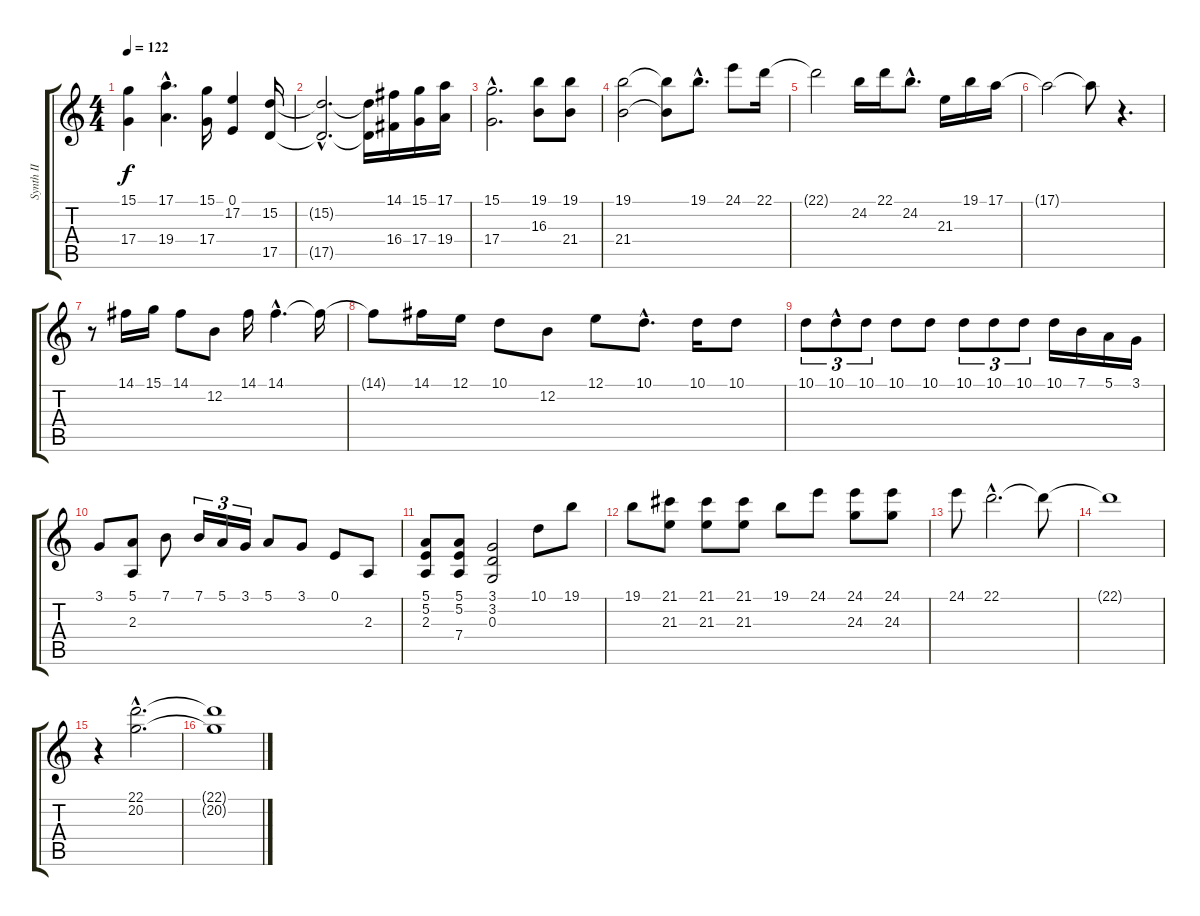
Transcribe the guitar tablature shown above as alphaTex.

\track ("Synth II" "Synth II") {instrument stringensemble1}
\staff {score tabs}
\tuning (E4 B3 G3 D3 A2 E2) {hide}
\ts (4 4)
\tempo 122
\clef g2
\ks c
(15.1{t} 17.4{t}).4{dy f} (17.1{hac} 19.4{hac}).4{d} (15.1 17.4).16 (0.1 17.2).4 (15.2 17.5).16 |
(15.2{hac t} 17.5{hac t}).2{d} (15.2{t} 17.5{t}).16 (14.1 16.4).16 (15.1 17.4).16 (17.1 19.4).16 |
(15.1{hac} 17.4{hac}).2{d} (19.1 16.3).8 (19.1 21.4).8 |
(19.1 21.4).2 (19.1{t} 21.4{t}).8 19.1{hac}.8{d} 24.1.8 22.1.16 |
22.1{t}.2 24.2.16 22.1.16 24.2{hac}.8{d} 21.3.16 19.1.16 17.1.16 |
17.1{t}.2 17.1{t}.8 r.4{d} |
r.8 14.1.16 15.1.16 14.1.8 12.2.8 14.1.16 14.1{hac}.4{d} 14.1{t}.16 |
14.1{t}.8 14.1.16 12.1.16 10.1.8 12.2.8 12.1.8 10.1{hac}.8{d} 10.1.16 10.1.8 |
10.1.8{tu (3 2)} 10.1{hac}.8{tu (3 2)} 10.1.8{tu (3 2)} 10.1.8 10.1.8 10.1.8{tu (3 2)} 10.1.8{tu (3 2)} 10.1.8{tu (3 2)} 10.1.16 7.1.16 5.1.16 3.1.16 |
3.1.8 (5.1 2.3).8 7.1.8 7.1.16{tu (3 2)} 5.1.16{tu (3 2)} 3.1.16{tu (3 2)} 5.1.8 3.1.8 0.1.8 2.3.8 |
(5.1 5.2 2.3).8 (5.1 5.2 7.4).8 (3.1 3.2 0.3).2 10.1.8 19.1.8 |
19.1.8 (21.1 21.3).8 (21.1 21.3).8 (21.1 21.3).8 19.1.8 24.1.8 (24.1 24.3).8 (24.1 24.3).8 |
24.1.8 22.1{hac}.2{d} 22.1{t}.8 |
22.1{t}.1 |
r.4 (22.1{hac} 20.2{hac}).2{d} |
(22.1{t} 20.2{t}).1
